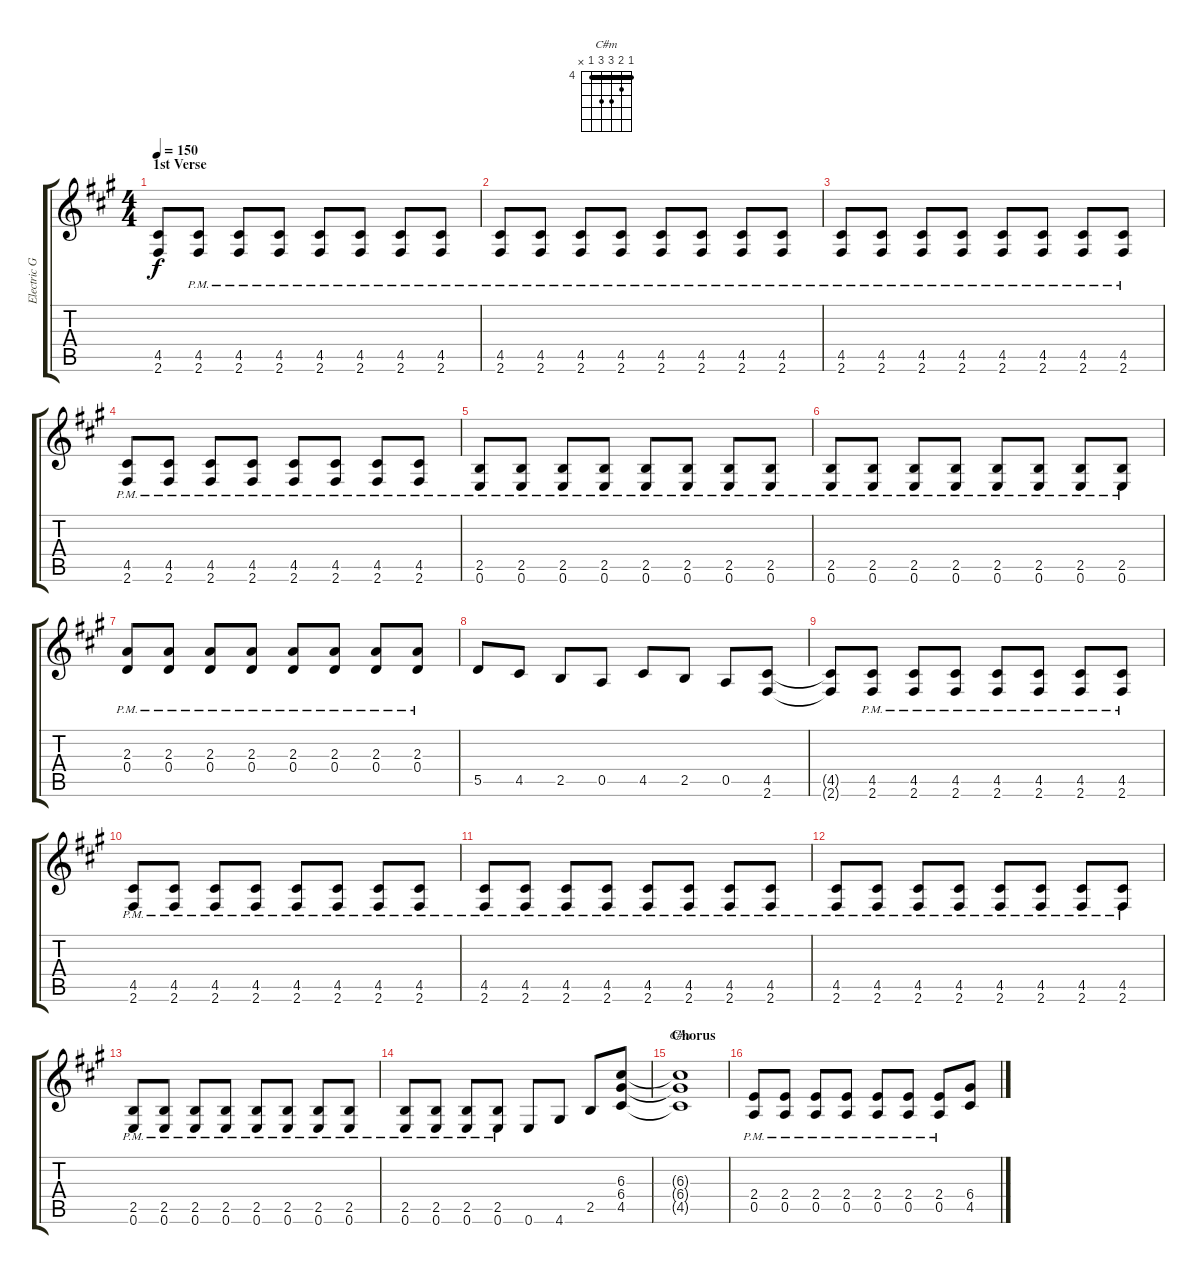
\track ("Electric Guitar 1" "Electric G") {instrument distortionguitar}
\staff {score tabs}
\tuning (E4 B3 G3 D3 A2 E2) {hide}
\chord ("C#m" 4 5 6 6 4 x) {firstfret 4 barre 4}
\ts (4 4)
\section ("" "1st Verse")
\tempo 150
\clef g2
\ks f#minor
(4.5 2.6).8{dy f} (4.5{pm} 2.6{pm}).8 (4.5{pm} 2.6{pm}).8 (4.5{pm} 2.6{pm}).8 (4.5{pm} 2.6{pm}).8 (4.5{pm} 2.6{pm}).8 (4.5{pm} 2.6{pm}).8 (4.5{pm} 2.6{pm}).8 |
(4.5{pm} 2.6{pm}).8 (4.5{pm} 2.6{pm}).8 (4.5{pm} 2.6{pm}).8 (4.5{pm} 2.6{pm}).8 (4.5{pm} 2.6{pm}).8 (4.5{pm} 2.6{pm}).8 (4.5{pm} 2.6{pm}).8 (4.5{pm} 2.6{pm}).8 |
(4.5{pm} 2.6{pm}).8 (4.5{pm} 2.6{pm}).8 (4.5{pm} 2.6{pm}).8 (4.5{pm} 2.6{pm}).8 (4.5{pm} 2.6{pm}).8 (4.5{pm} 2.6{pm}).8 (4.5{pm} 2.6{pm}).8 (4.5{pm} 2.6{pm}).8 |
(4.5{pm} 2.6{pm}).8 (4.5{pm} 2.6{pm}).8 (4.5{pm} 2.6{pm}).8 (4.5{pm} 2.6{pm}).8 (4.5{pm} 2.6{pm}).8 (4.5{pm} 2.6{pm}).8 (4.5{pm} 2.6{pm}).8 (4.5{pm} 2.6{pm}).8 |
(2.5{pm} 0.6{pm}).8 (2.5{pm} 0.6{pm}).8 (2.5{pm} 0.6{pm}).8 (2.5{pm} 0.6{pm}).8 (2.5{pm} 0.6{pm}).8 (2.5{pm} 0.6{pm}).8 (2.5{pm} 0.6{pm}).8 (2.5{pm} 0.6{pm}).8 |
(2.5{pm} 0.6{pm}).8 (2.5{pm} 0.6{pm}).8 (2.5{pm} 0.6{pm}).8 (2.5{pm} 0.6{pm}).8 (2.5{pm} 0.6{pm}).8 (2.5{pm} 0.6{pm}).8 (2.5{pm} 0.6{pm}).8 (2.5{pm} 0.6{pm}).8 |
(2.3{pm} 0.4{pm}).8 (2.3{pm} 0.4{pm}).8 (2.3{pm} 0.4{pm}).8 (2.3{pm} 0.4{pm}).8 (2.3{pm} 0.4{pm}).8 (2.3{pm} 0.4{pm}).8 (2.3{pm} 0.4{pm}).8 (2.3{pm} 0.4{pm}).8 |
5.5.8 4.5.8 2.5.8 0.5.8 4.5.8 2.5.8 0.5.8 (4.5 2.6).8 |
(4.5{t} 2.6{t}).8 (4.5{pm} 2.6{pm}).8 (4.5{pm} 2.6{pm}).8 (4.5{pm} 2.6{pm}).8 (4.5{pm} 2.6{pm}).8 (4.5{pm} 2.6{pm}).8 (4.5{pm} 2.6{pm}).8 (4.5{pm} 2.6{pm}).8 |
(4.5{pm} 2.6{pm}).8 (4.5{pm} 2.6{pm}).8 (4.5{pm} 2.6{pm}).8 (4.5{pm} 2.6{pm}).8 (4.5{pm} 2.6{pm}).8 (4.5{pm} 2.6{pm}).8 (4.5{pm} 2.6{pm}).8 (4.5{pm} 2.6{pm}).8 |
(4.5{pm} 2.6{pm}).8 (4.5{pm} 2.6{pm}).8 (4.5{pm} 2.6{pm}).8 (4.5{pm} 2.6{pm}).8 (4.5{pm} 2.6{pm}).8 (4.5{pm} 2.6{pm}).8 (4.5{pm} 2.6{pm}).8 (4.5{pm} 2.6{pm}).8 |
(4.5{pm} 2.6{pm}).8 (4.5{pm} 2.6{pm}).8 (4.5{pm} 2.6{pm}).8 (4.5{pm} 2.6{pm}).8 (4.5{pm} 2.6{pm}).8 (4.5{pm} 2.6{pm}).8 (4.5{pm} 2.6{pm}).8 (4.5{pm} 2.6{pm}).8 |
(2.5{pm} 0.6{pm}).8 (2.5{pm} 0.6{pm}).8 (2.5{pm} 0.6{pm}).8 (2.5{pm} 0.6{pm}).8 (2.5{pm} 0.6{pm}).8 (2.5{pm} 0.6{pm}).8 (2.5{pm} 0.6{pm}).8 (2.5{pm} 0.6{pm}).8 |
(2.5{pm} 0.6{pm}).8 (2.5{pm} 0.6{pm}).8 (2.5{pm} 0.6{pm}).8 (2.5{pm} 0.6{pm}).8 0.6.8 4.6.8 2.5.8 (6.3 6.4 4.5).8 |
\section ("" "Chorus")
(6.3{t} 6.4{t} 4.5{t}).1{ch "C#m"} |
(2.4{pm} 0.5{pm}).8 (2.4{pm} 0.5{pm}).8 (2.4{pm} 0.5{pm}).8 (2.4{pm} 0.5{pm}).8 (2.4{pm} 0.5{pm}).8 (2.4{pm} 0.5{pm}).8 (2.4{pm} 0.5{pm}).8 (6.4 4.5).8
